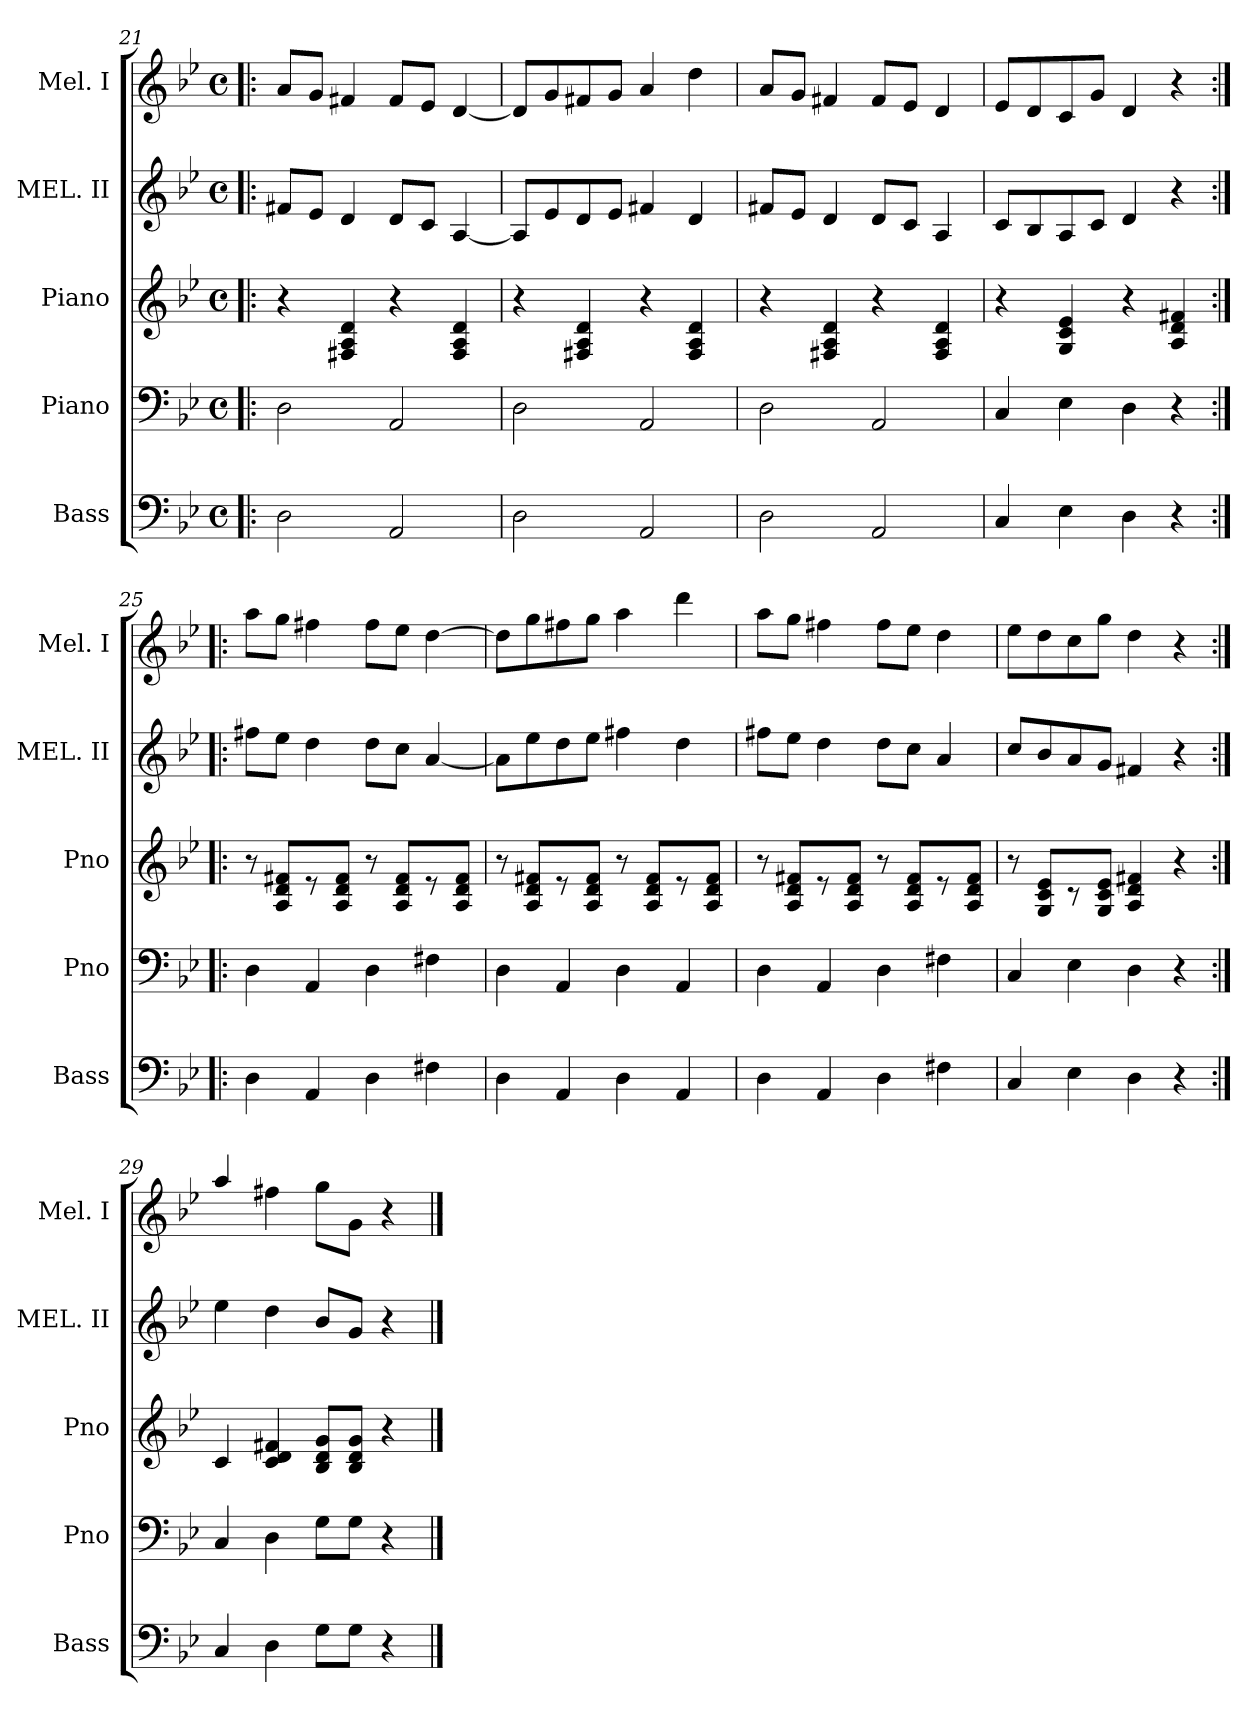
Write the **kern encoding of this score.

**kern	**kern	**kern	**kern	**kern
*part5	*part4	*part3	*part2	*part1
*staff5	*staff4	*staff3	*staff2	*staff1
*I"Bass	*I"Piano	*I"Piano	*I"MEL. II	*I"Mel. I
*I'Bass	*I'Pno	*I'Pno	*I'MEL. II	*I'Mel. I
!!LO:LB:g=z
*clefF4	*clefF4	*clefG2	*clefG2	*clefG2
*ITrd7c12	*	*	*	*
*k[b-e-]	*k[b-e-]	*k[b-e-]	*k[b-e-]	*k[b-e-]
*M4/4	*M4/4	*M4/4	*M4/4	*M4/4
*met(c)	*met(c)	*met(c)	*met(c)	*met(c)
=21!|:	=21!|:	=21!|:	=21!|:	=21!|:
2DD\	2D\	4r	8f#X/L	8a/L
.	.	.	8e-/J	8g/J
.	.	4F#X/ 4A/ 4d/	4d/	4f#X/
2AAA/	2AA/	4r	8d/L	8f#/L
.	.	.	8c/J	8e-/J
.	.	4F#/ 4A/ 4d/	[4A/	[4d/
=22	=22	=22	=22	=22
2DD\	2D\	4r	8A/L]	8d/L]
.	.	.	8e-/	8g/
.	.	4F#X/ 4A/ 4d/	8d/	8f#X/
.	.	.	8e-/J	8g/J
2AAA/	2AA/	4r	4f#X/	4a/
.	.	4F#/ 4A/ 4d/	4d/	4dd\
=23	=23	=23	=23	=23
2DD\	2D\	4r	8f#X/L	8a/L
.	.	.	8e-/J	8g/J
.	.	4F#X/ 4A/ 4d/	4d/	4f#X/
2AAA/	2AA/	4r	8d/L	8f#/L
.	.	.	8c/J	8e-/J
.	.	4F#/ 4A/ 4d/	4A/	4d/
=24	=24	=24	=24	=24
4CC/	4C/	4r	8c/L	8e-/L
.	.	.	8B-/	8d/
4EE-\	4E-\	4G/ 4c/ 4e-/	8A/	8c/
.	.	.	8c/J	8g/J
4DD\	4D\	4r	4d/	4d/
4r	4r	4A/ 4d/ 4f#X/	4r	4r
!!LO:PB:g=z
=25:|!|:	=25:|!|:	=25:|!|:	=25:|!|:	=25:|!|:
4DD\	4D\	8r	8ff#X\L	8aa\L
.	.	8A/ 8d/ 8f#X/L	8ee-\J	8gg\J
4AAA/	4AA/	8r	4dd\	4ff#X\
.	.	8A/ 8d/ 8f#/J	.	.
4DD\	4D\	8r	8dd\L	8ff#\L
.	.	8A/ 8d/ 8f#/L	8cc\J	8ee-\J
4FF#X\	4F#X\	8r	[4a/	[4dd\
.	.	8A/ 8d/ 8f#/J	.	.
=26	=26	=26	=26	=26
4DD\	4D\	8r	8a\L]	8dd\L]
.	.	8A/ 8d/ 8f#X/L	8ee-\	8gg\
4AAA/	4AA/	8r	8dd\	8ff#X\
.	.	8A/ 8d/ 8f#/J	8ee-\J	8gg\J
4DD\	4D\	8r	4ff#X\	4aa\
.	.	8A/ 8d/ 8f#/L	.	.
4AAA/	4AA/	8r	4dd\	4ddd\
.	.	8A/ 8d/ 8f#/J	.	.
=27	=27	=27	=27	=27
4DD\	4D\	8r	8ff#X\L	8aa\L
.	.	8A/ 8d/ 8f#X/L	8ee-\J	8gg\J
4AAA/	4AA/	8r	4dd\	4ff#X\
.	.	8A/ 8d/ 8f#/J	.	.
4DD\	4D\	8r	8dd\L	8ff#\L
.	.	8A/ 8d/ 8f#/L	8cc\J	8ee-\J
4FF#X\	4F#X\	8r	4a/	4dd\
.	.	8A/ 8d/ 8f#/J	.	.
=28	=28	=28	=28	=28
4CC/	4C/	8r	8cc/L	8ee-\L
.	.	8G/ 8c/ 8e-/L	8b-/	8dd\
4EE-\	4E-\	8r	8a/	8cc\
.	.	8G/ 8c/ 8e-/J	8g/J	8gg\J
4DD\	4D\	4A/ 4d/ 4f#X/	4f#X/	4dd\
4r	4r	4r	4r	4r
!!LO:LB:g=z
=29:|!	=29:|!	=29:|!	=29:|!	=29:|!
4CC/	4C/	4c/	4ee-\	4aa/
4DD\	4D\	4c/ 4d/ 4f#X/	4dd\	4ff#X\
8GG\L	8G\L	8B-/ 8d/ 8g/L	8b-/L	8gg\L
8GG\J	8G\J	8B-/ 8d/ 8g/J	8g/J	8g\J
4r	4r	4r	4r	4r
==	==	==	==	==
*-	*-	*-	*-	*-
